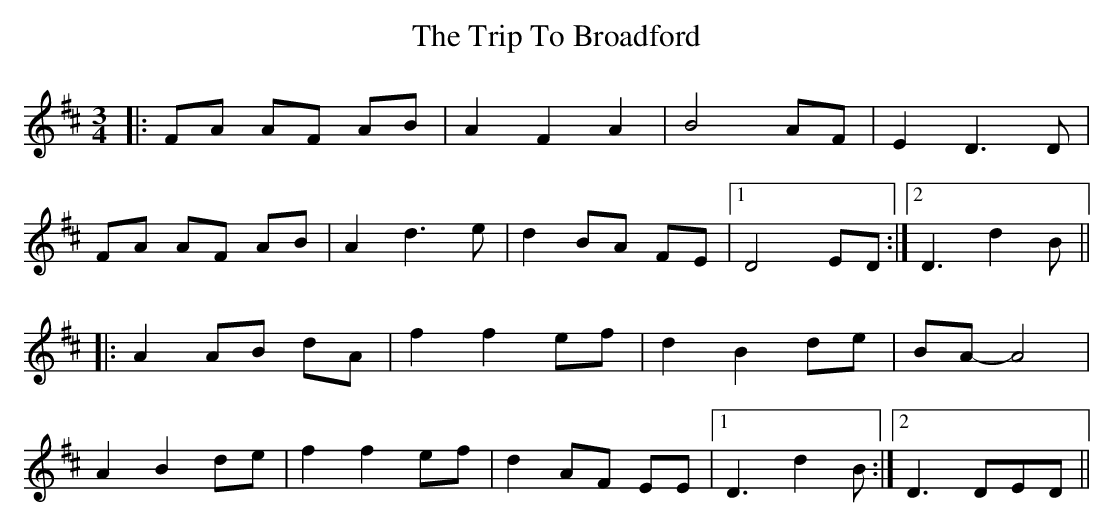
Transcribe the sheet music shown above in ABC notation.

X:1
T: The Trip To Broadford
M: 3/4
L: 1/8
K: Dmaj
|:FA AF AB|A2F2A2|B4AF|E2D3D|
FA AF AB|A2d3e|d2BA FE|1 D4ED:|2 D3d2B||
|:A2 AB dA|f2f2ef|d2B2de|BA-A4|
A2B2de|f2f2ef|d2AF EE|1 D3d2B:|2 D3DED||
